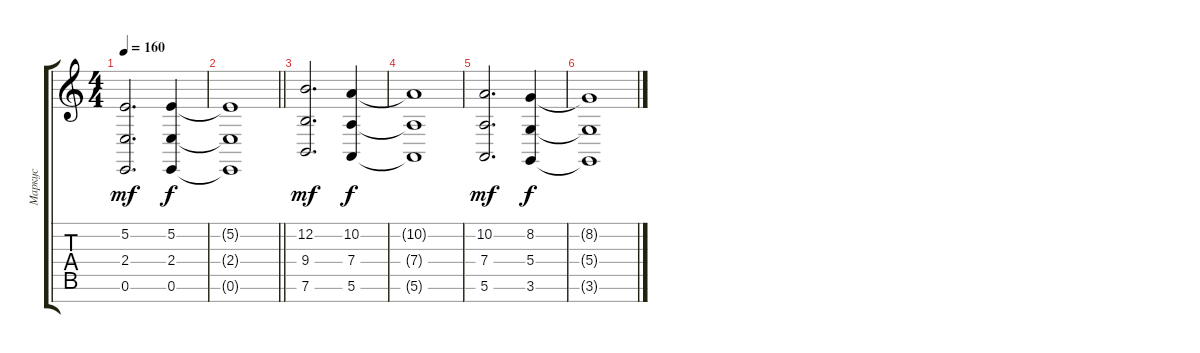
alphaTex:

\track ("Маркус" "Маркус") {instrument stringensemble1}
\staff {score tabs}
\tuning (E4 B3 G3 D3 A2 E2 B1) {hide}
\ts (4 4)
\tempo 160
\clef g2
\ks c
(5.2 2.4 0.6).2{d dy mf} (5.2 2.4 0.6).4{dy f} |
\barLineRight lightlight
(5.2{t} 2.4{t} 0.6{t}).1 |
(12.2 9.4 7.6).2{d dy mf} (10.2 7.4 5.6).4{dy f} |
(10.2{t} 7.4{t} 5.6{t}).1 |
(10.2 7.4 5.6).2{d dy mf} (8.2 5.4 3.6).4{dy f} |
(8.2{t} 5.4{t} 3.6{t}).1
